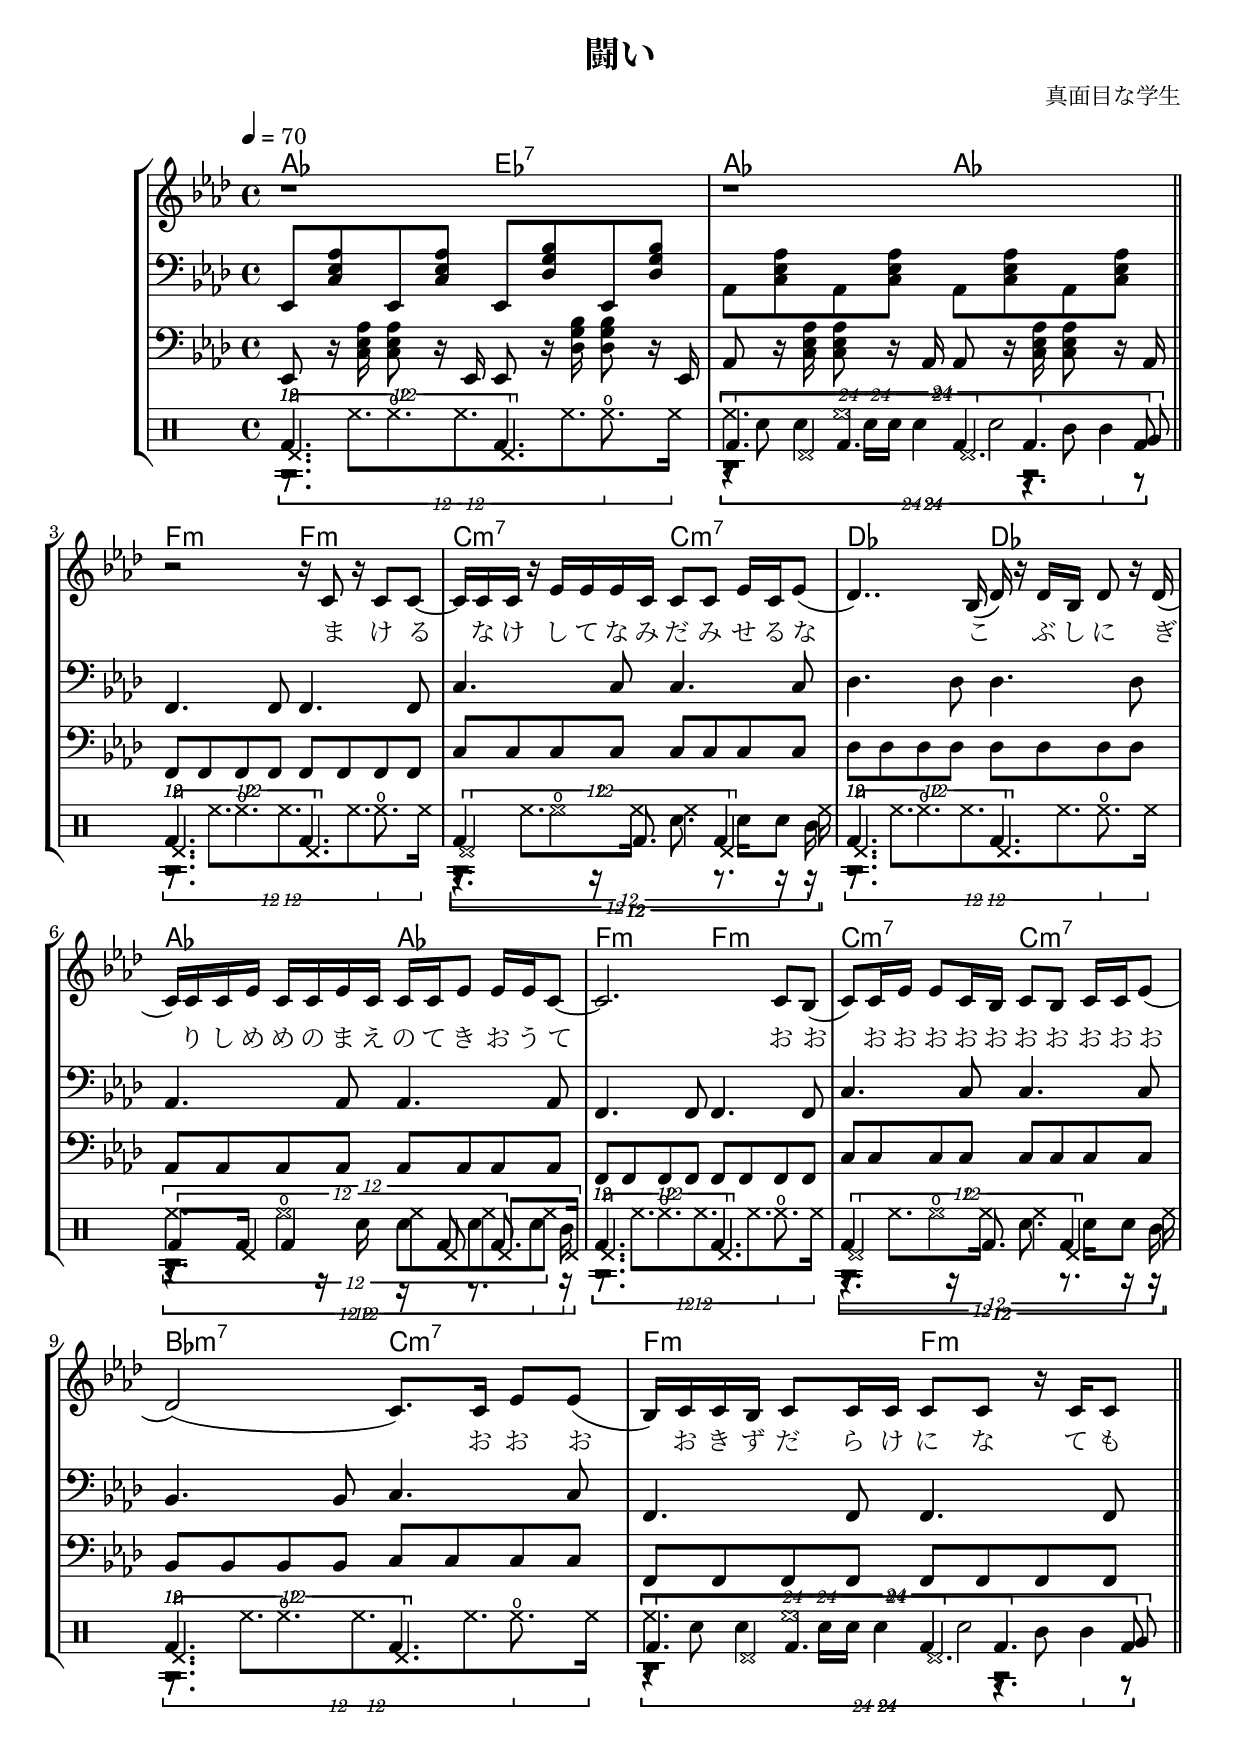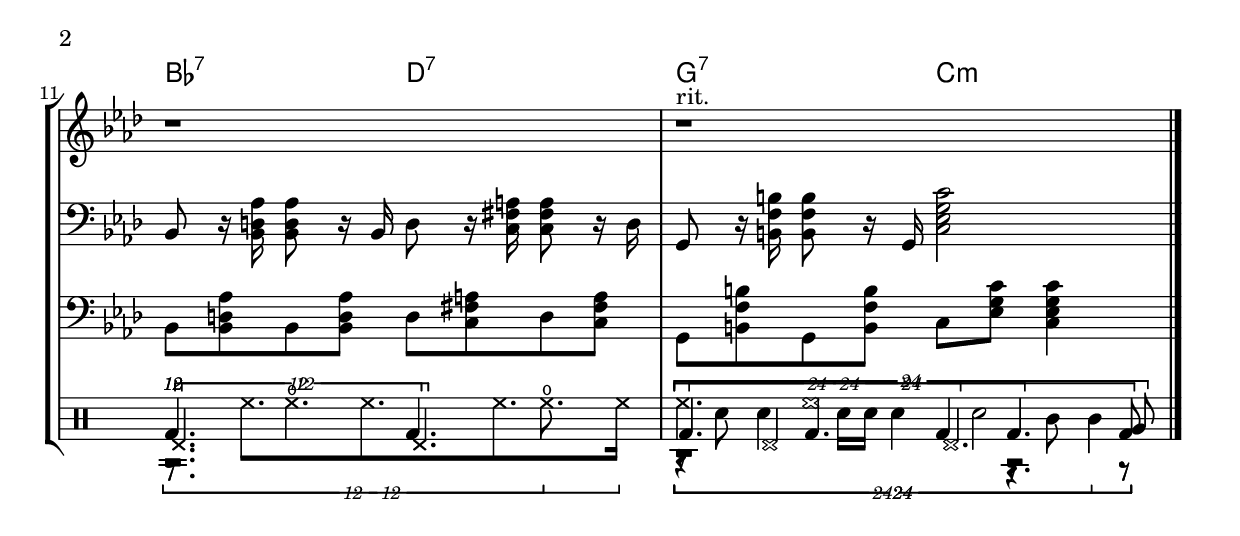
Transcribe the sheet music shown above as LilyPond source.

\version "2.12.1"

\header {
	title = \markup {闘い}
	composer = \markup \center-column {真面目な学生}
}

harmony = \chordmode {
	as2 es:7 as as 

	f:m f:m c:min7 c:min7 des des as as f:m f:m c:min7 c:min7 bes:min7 c:min7 f:m f:m 

	bes:7 d:7 g:7 c:m 
}

melody = {
	\key as \major
	\tempo 4 = 70
	r1 | r1   
	\set Staff.midiInstrument = #"mmi0.52"
	r2~r16 c'8  r16  c'8  c'8~ 
	c'16  c'16  c'16  r16  es'16  es'16  es'16  c'16  c'8  c'8  es'16  c'16  es'8 
	(des'4..)  bes16  (des'16)  r16  des'16  bes16  des'8  r16  des'16 
	(c'16)  c'16  c'16  es'16  c'16  c'16  es'16  c'16  c'16  c'16  es'8  es'16  es'16  c'8~ 
	c'2.  c'8  bes8 
	(c'8)  c'16  es'16  es'8  c'16  bes16  c'8  bes8  c'16  c'16  es'8 
	(des'2)  (c'8.)  c'16  es'8  es'8 
	(bes16)  c'16  c'16  bes16  c'8  c'16  c'16  c'8  c'8  r16  c'16  c'8
	r1 | r1^"rit." \bar "|."
}

words = \lyricmode {
	
	ま  け  る  な  け  し  て  な  み  だ  み  せ  る  な  こ  ぶ  し  に  ぎ  り  し  め  め  の  ま  え  の  て  き  お  う  て  お  お  お  お  お  お  お  お  お  お  お  お  お  お  お  お  き  ず  だ  ら  け  に  な  て  も  
	
}

tempochange = {
	\tempo 4 = 70
	r1 | r1 \bar "||"
	\tempo 4 = 70
	r1 | r1 | r1 | r1 | r1 | r1 | r1 | r1 \bar "||"
	\tempo 4 = 70
	r1 | \tempo 4 = 52 r2 \tempo 4 = 46 r2 \bar "|."
}

mainacc = {
	\clef bass
	\set Staff.midiInstrument = #"Pad 3 (polysynth)"
	\key as \major
	\tempo 4 = 70
	es,8 <c es as> es, <c es as>
	es,8 <des g bes> es, <des g bes>
	as,8 <c es as> as, <c es as>
	as,8 <c es as> as, <c es as>
	\bar "||"

	\set Staff.midiInstrument = #"Reed organ"
	f,4.f,8
	f,4.f,8
	c4.c8
	c4.c8
	des4.des8
	des4.des8
	as,4.as,8
	as,4.as,8
	f,4.f,8
	f,4.f,8
	c4.c8
	c4.c8
	bes,4.bes,8
	c4.c8
	f,4.f,8
	f,4.f,8
	\bar "||"

	\set Staff.midiInstrument = #"Reed organ"
	bes,8 r16 <bes, d as>16 <bes, d as>8 r16 bes,16
	d8 r16 <c fis a>16 <c fis a>8 r16 d16
	g,8 r16 <b, f b>16 <b, f b>8 r16 g,16
	<c es g c'>2
	\bar "|."
}

subacc = {
	\clef bass
	\set Staff.midiInstrument = #"Overdriven Guitar"
	\key as \major
	\tempo 4 = 70
	es,8 r16 <c es as>16 <c es as>8 r16 es,16
	es,8 r16 <des g bes>16 <des g bes>8 r16 es,16
	as,8 r16 <c es as>16 <c es as>8 r16 as,16
	as,8 r16 <c es as>16 <c es as>8 r16 as,16
	\bar "||"

	\set Staff.midiInstrument = #"Distorted Guitar"
	f,8 f,8 f,8 f,8
	f,8 f,8 f,8 f,8
	c8 c8 c8 c8
	c8 c8 c8 c8
	des8 des8 des8 des8
	des8 des8 des8 des8
	as,8 as,8 as,8 as,8
	as,8 as,8 as,8 as,8
	f,8 f,8 f,8 f,8
	f,8 f,8 f,8 f,8
	c8 c8 c8 c8
	c8 c8 c8 c8
	bes,8 bes,8 bes,8 bes,8
	c8 c8 c8 c8
	f,8 f,8 f,8 f,8
	f,8 f,8 f,8 f,8
	\bar "||"

	\set Staff.midiInstrument = #"Reverse Cymbal"
	bes,8 <bes, d as> bes, <bes, d as>
	d8 <c fis a> d <c fis a>
	g,8 <b, f b> g, <b, f b>
	c8 <es g c'>8 <c es g c'>4
	\bar "|."
}

percA = {
	\drummode {
	\times 16/12{ r8 hh8. hh8. hh8. hh16 } |\times 16/24{ hh4. hh1 r8 } \bar "||"
	\times 16/12{ r8 hh8. hh8. hh8. hh16 } |\times 16/12{ r8 hh8. hh16 hh4 r16 hh16 } |\times 16/12{ r8 hh8. hh8. hh8. hh16 } |\times 16/12{ hh4. hh8 hh8 hh8 } |\times 16/12{ r8 hh8. hh8. hh8. hh16 } |\times 16/12{ r8 hh8. hh16 hh4 r16 hh16 } |\times 16/12{ r8 hh8. hh8. hh8. hh16 } |\times 16/24{ hh4. hh1 r8 } \bar "||"
	\times 16/12{ r8 hh8. hh8. hh8. hh16 } |\times 16/24{ hh4. hh1 r8 } \bar "|."
	}
}

percB = {
	\drummode {
	\times 16/12{ r2. } |\times 16/24{ r8 sn8 sn4 sn16 sn16 sn4 sn2 r8 } \bar "||"
	\times 16/12{ r2. } |\times 16/12{ r4. sn8. sn16 sn8 } |\times 16/12{ r2. } |\times 16/12{ r4 r16 sn16 sn8 sn8 sn8 } |\times 16/12{ r2. } |\times 16/12{ r4. sn8. sn16 sn8 } |\times 16/12{ r2. } |\times 16/24{ r8 sn8 sn4 sn16 sn16 sn4 sn2 r8 } \bar "||"
	\times 16/12{ r2. } |\times 16/24{ r8 sn8 sn4 sn16 sn16 sn4 sn2 r8 } \bar "|."
	}
}

percC = {
	\drummode {
	\times 16/12{ bd4. bd4. } |\times 16/24{ bd4. bd4. bd4 bd4. bd8 } \bar "||"
	\times 16/12{ bd4. bd4. } |\times 16/12{ bd4 r16 bd8. bd4 } |\times 16/12{ bd4. bd4. } |\times 16/12{ bd8 bd16 bd4 bd8 bd8. } |\times 16/12{ bd4. bd4. } |\times 16/12{ bd4 r16 bd8. bd4 } |\times 16/12{ bd4. bd4. } |\times 16/24{ bd4. bd4. bd4 bd4. bd8 } \bar "||"
	\times 16/12{ bd4. bd4. } |\times 16/24{ bd4. bd4. bd4 bd4. bd8 } \bar "|."
	}
}

percD = {
	\drummode {
	\times 16/12{ r8. hho4. hho8. } |\times 16/24{ r1 r2 } \bar "||"
	\times 16/12{ r8. hho4. hho8. } |\times 16/12{ r8. hho2 r16 } |\times 16/12{ r8. hho4. hho8. } |\times 16/12{ r8. hho2 r16 } |\times 16/12{ r8. hho4. hho8. } |\times 16/12{ r8. hho2 r16 } |\times 16/12{ r8. hho4. hho8. } |\times 16/24{ r1 r2 } \bar "||"
	\times 16/12{ r8. hho4. hho8. } |\times 16/24{ r1 r2 } \bar "|."
	}
}

percE = {
	\drummode {
	\times 16/12{ hhp4. hhp4. } |\times 16/24{ r4 hhp2 hhp2. } \bar "||"
	\times 16/12{ hhp4. hhp4. } |\times 16/12{ hhp2 hhp4 } |\times 16/12{ hhp4. hhp4. } |\times 16/12{ r8 hhp4 r16 hhp8 hhp8 hhp16 } |\times 16/12{ hhp4. hhp4. } |\times 16/12{ hhp2 hhp4 } |\times 16/12{ hhp4. hhp4. } |\times 16/24{ r4 hhp2 hhp2. } \bar "||"
	\times 16/12{ hhp4. hhp4. } |\times 16/24{ r4 hhp2 hhp2. } \bar "|."
	}
}

percF = {
	\drummode {
	\times 16/12{ r2. } |\times 16/24{ r1 r8 tomml8 tomml4 } \bar "||"
	\times 16/12{ r2. } |\times 16/12{ r2 r8. tomml16 } |\times 16/12{ r2. } |\times 16/12{ r2 r8. tomml16 } |\times 16/12{ r2. } |\times 16/12{ r2 r8. tomml16 } |\times 16/12{ r2. } |\times 16/24{ r1 r8 tomml8 tomml4 } \bar "||"
	\times 16/12{ r2. } |\times 16/24{ r1 r8 tomml8 tomml4 } \bar "|."
	}
}

percG = {
	\drummode {
	r1 |\times 16/24{ r1 r4. tomfh8 } \bar "||"
	r1 |r1 |r1 |r1 |r1 |r1 |r1 |\times 16/24{ r1 r4. tomfh8 } \bar "||"
	r1 |\times 16/24{ r1 r4. tomfh8 } \bar "|."
	}
}

\score {
	<<
		\new StaffGroup <<
			\new ChordNames {\harmony}
			\new Voice = "melody" {\melody}
			\new Lyrics \lyricsto "melody" \words
			\new Staff = "mainacc" {\mainacc}
			\new Staff = "subacc" {\subacc}
			\new DrumStaff <<
				\new DrumVoice {\percA}
				\new DrumVoice {\percB}
				\new DrumVoice {\percC}
				\new DrumVoice {\percD}
				\new DrumVoice {\percE}
				\new DrumVoice {\percF}
				\new DrumVoice {\percG}
			>>
		>>
	>>
	\layout { }
}
